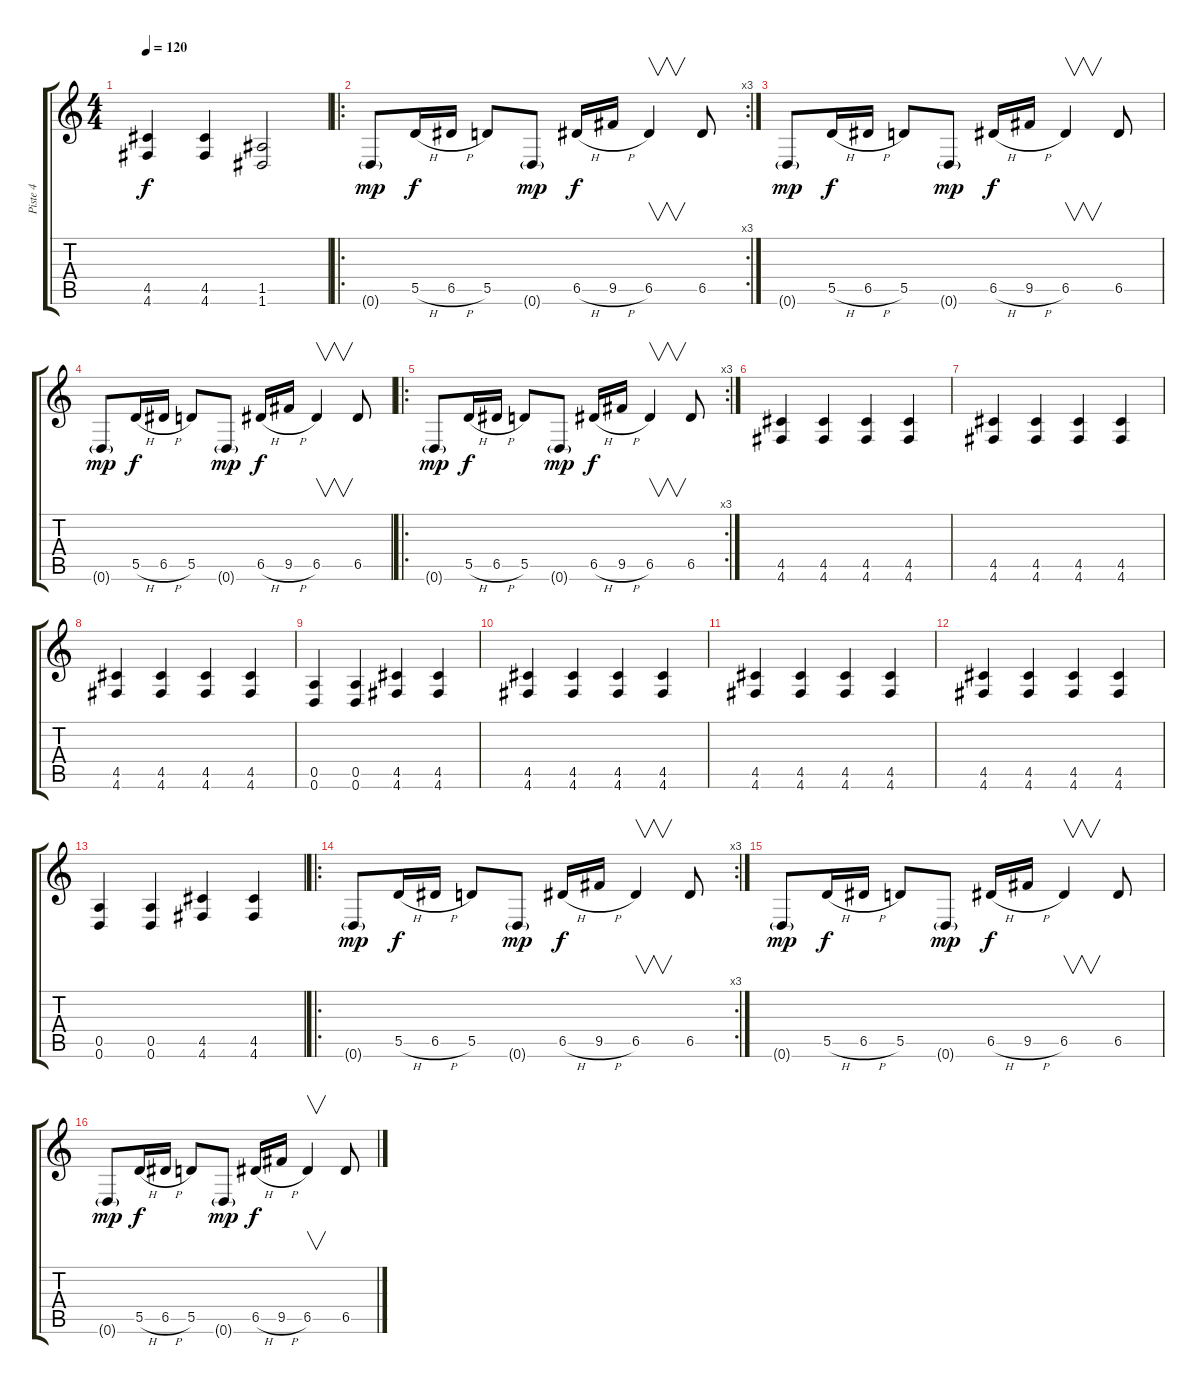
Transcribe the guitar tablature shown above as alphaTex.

\track ("Piste 4" "Piste 4") {instrument distortionguitar}
\staff {score tabs}
\tuning (E4 B3 G3 D3 A2 D2) {hide}
\ts (4 4)
\tempo 120
\clef g2
\ks c
(4.5 4.6).4{dy f} (4.5 4.6).4 (1.5 1.6).2 |
\ro
\rc 3
0.6{g}.8{dy mp} 5.5{h}.16{dy f} 6.5{h}.16 5.5.8 0.6{g}.8{dy mp} 6.5{h}.16{dy f} 9.5{h}.16 6.5.4{v} 6.5.8 |
0.6{g}.8{dy mp} 5.5{h}.16{dy f} 6.5{h}.16 5.5.8 0.6{g}.8{dy mp} 6.5{h}.16{dy f} 9.5{h}.16 6.5.4{v} 6.5.8 |
0.6{g}.8{dy mp} 5.5{h}.16{dy f} 6.5{h}.16 5.5.8 0.6{g}.8{dy mp} 6.5{h}.16{dy f} 9.5{h}.16 6.5.4{v} 6.5.8 |
\ro
\rc 3
0.6{g}.8{dy mp} 5.5{h}.16{dy f} 6.5{h}.16 5.5.8 0.6{g}.8{dy mp} 6.5{h}.16{dy f} 9.5{h}.16 6.5.4{v} 6.5.8 |
(4.5 4.6).4 (4.5 4.6).4 (4.5 4.6).4 (4.5 4.6).4 |
(4.5 4.6).4 (4.5 4.6).4 (4.5 4.6).4 (4.5 4.6).4 |
(4.5 4.6).4 (4.5 4.6).4 (4.5 4.6).4 (4.5 4.6).4 |
(0.5 0.6).4 (0.5 0.6).4 (4.5 4.6).4 (4.5 4.6).4 |
(4.5 4.6).4 (4.5 4.6).4 (4.5 4.6).4 (4.5 4.6).4 |
(4.5 4.6).4 (4.5 4.6).4 (4.5 4.6).4 (4.5 4.6).4 |
(4.5 4.6).4 (4.5 4.6).4 (4.5 4.6).4 (4.5 4.6).4 |
(0.5 0.6).4 (0.5 0.6).4 (4.5 4.6).4 (4.5 4.6).4 |
\ro
\rc 3
0.6{g}.8{dy mp} 5.5{h}.16{dy f} 6.5{h}.16 5.5.8 0.6{g}.8{dy mp} 6.5{h}.16{dy f} 9.5{h}.16 6.5.4{v} 6.5.8 |
0.6{g}.8{dy mp} 5.5{h}.16{dy f} 6.5{h}.16 5.5.8 0.6{g}.8{dy mp} 6.5{h}.16{dy f} 9.5{h}.16 6.5.4{v} 6.5.8 |
0.6{g}.8{dy mp} 5.5{h}.16{dy f} 6.5{h}.16 5.5.8 0.6{g}.8{dy mp} 6.5{h}.16{dy f} 9.5{h}.16 6.5.4{v} 6.5.8
